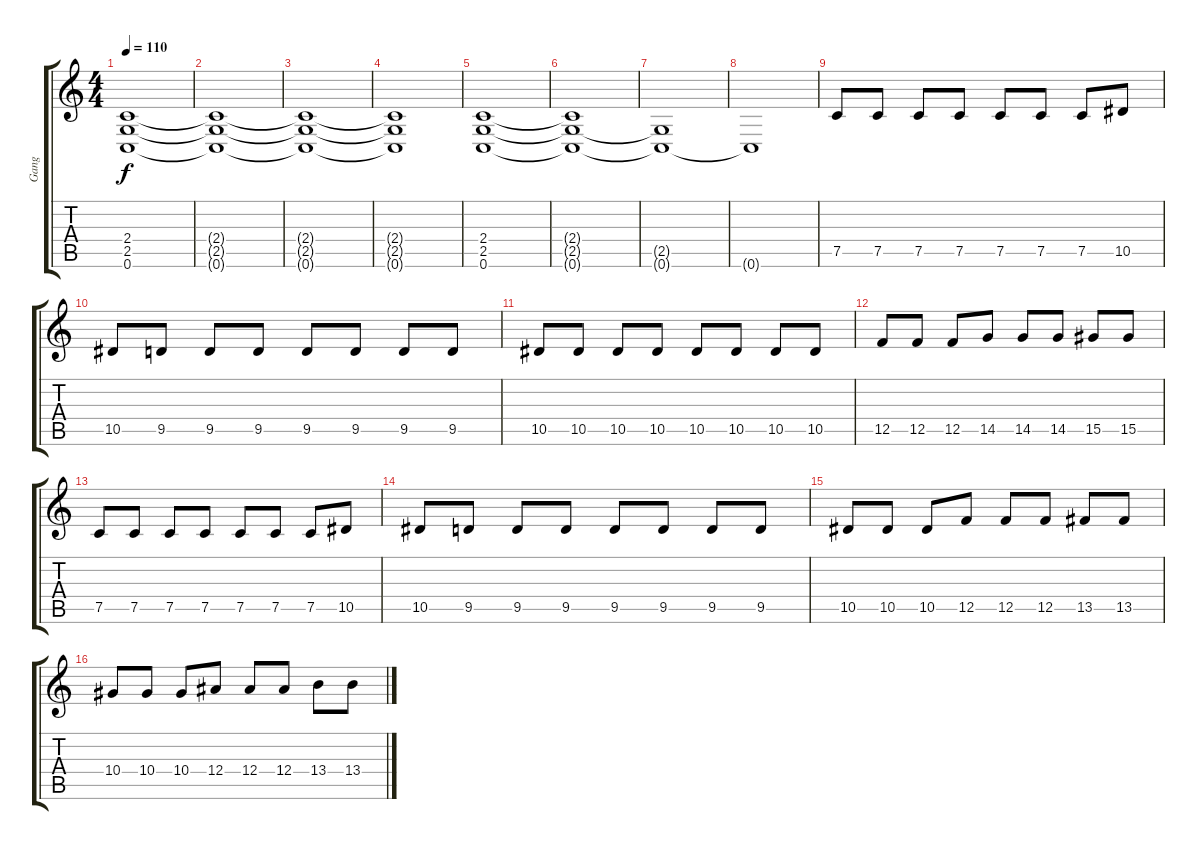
\track ("Gang" "Gang") {instrument distortionguitar}
\staff {score tabs}
\tuning (C4 G3 Eb3 Bb2 F2 C2) {hide}
\ts (4 4)
\tempo 110
\clef g2
\ks c
(2.4 2.5 0.6).1{dy f} |
(2.4{t} 2.5{t} 0.6{t}).1 |
(2.4{t} 2.5{t} 0.6{t}).1 |
(2.4{t} 2.5{t} 0.6{t}).1 |
(2.4 2.5 0.6).1 |
(2.4{t} 2.5{t} 0.6{t}).1 |
(2.5{t} 0.6{t}).1 |
0.6{t}.1 |
7.5.8 7.5.8 7.5.8 7.5.8 7.5.8 7.5.8 7.5.8 10.5.8 |
10.5.8 9.5.8 9.5.8 9.5.8 9.5.8 9.5.8 9.5.8 9.5.8 |
10.5.8 10.5.8 10.5.8 10.5.8 10.5.8 10.5.8 10.5.8 10.5.8 |
12.5.8 12.5.8 12.5.8 14.5.8 14.5.8 14.5.8 15.5.8 15.5.8 |
7.5.8 7.5.8 7.5.8 7.5.8 7.5.8 7.5.8 7.5.8 10.5.8 |
10.5.8 9.5.8 9.5.8 9.5.8 9.5.8 9.5.8 9.5.8 9.5.8 |
10.5.8 10.5.8 10.5.8 12.5.8 12.5.8 12.5.8 13.5.8 13.5.8 |
10.4.8 10.4.8 10.4.8 12.4.8 12.4.8 12.4.8 13.4.8 13.4.8
